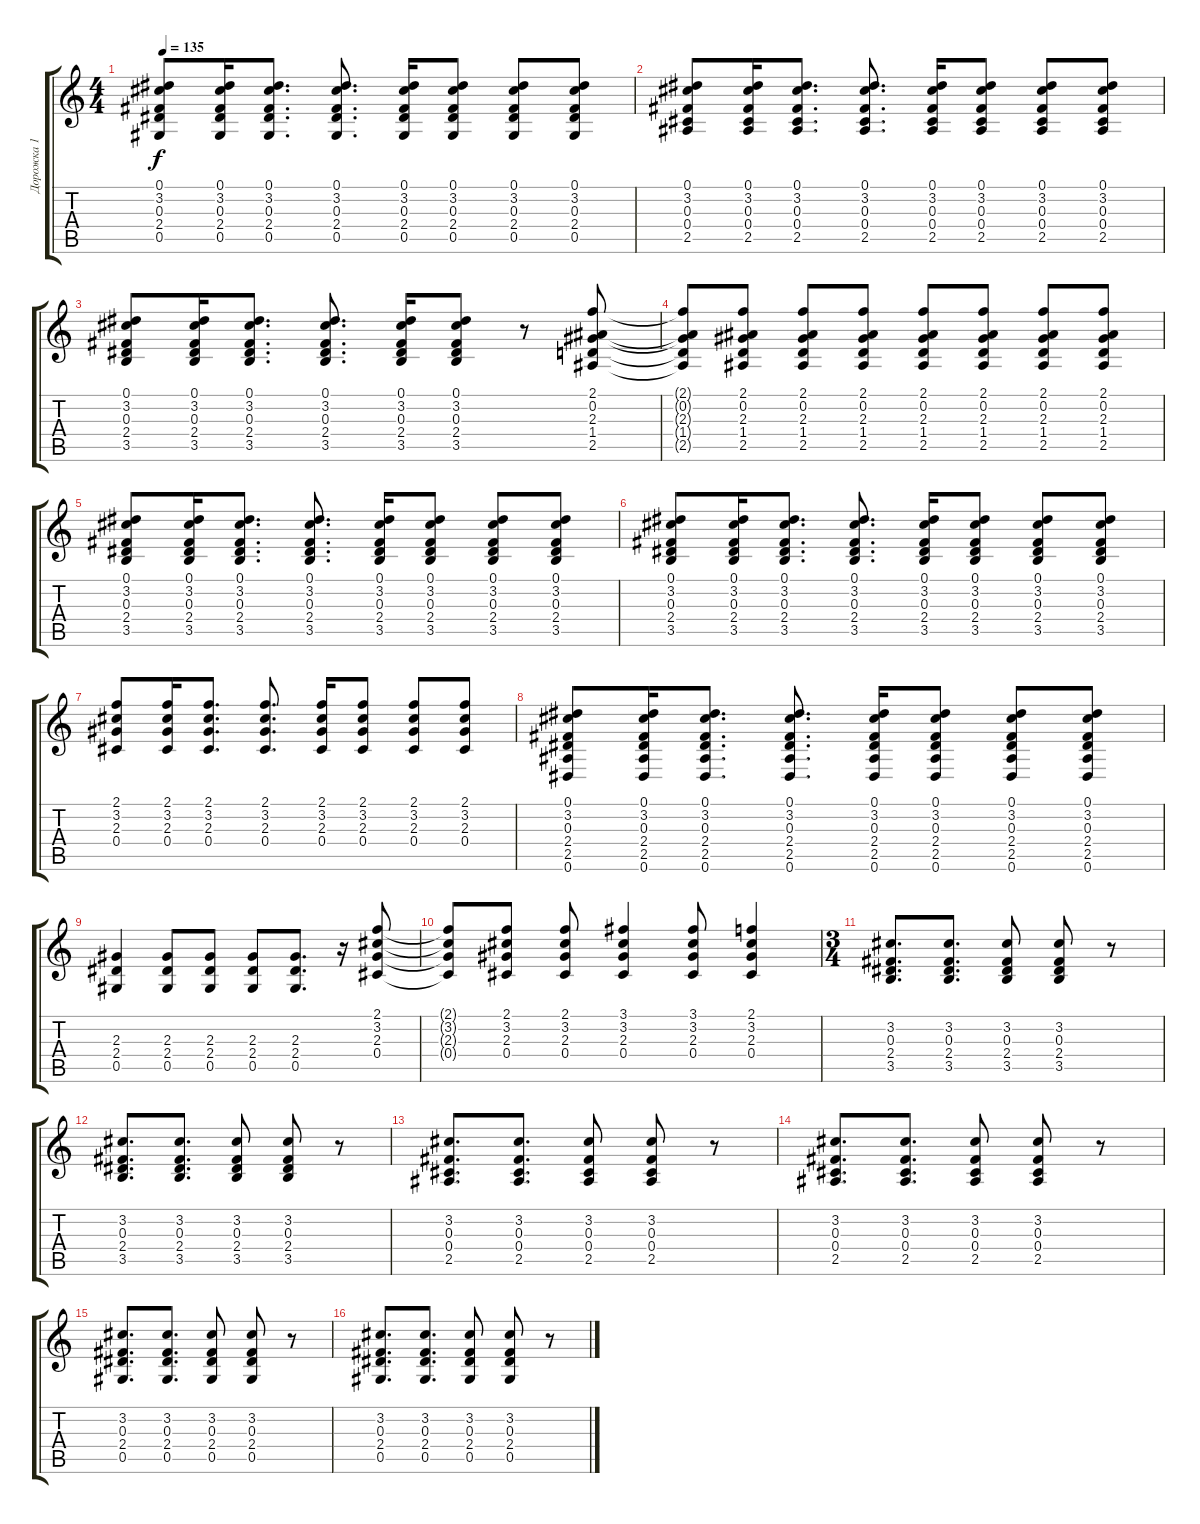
\track ("Дорожка 1" "Дорожка 1") {instrument distortionguitar}
\staff {score tabs}
\tuning (Eb4 Bb3 Gb3 Db3 Ab2 Eb2) {hide}
\ts (4 4)
\tempo 135
\clef g2
\ks c
(0.1 3.2 0.3 2.4 0.5).8{dy f} (0.1 3.2 0.3 2.4 0.5).16 (0.1 3.2 0.3 2.4 0.5).8{d} (0.1 3.2 0.3 2.4 0.5).8{d} (0.1 3.2 0.3 2.4 0.5).16 (0.1 3.2 0.3 2.4 0.5).8 (0.1 3.2 0.3 2.4 0.5).8 (0.1 3.2 0.3 2.4 0.5).8 |
(0.1 3.2 0.3 0.4 2.5).8 (0.1 3.2 0.3 0.4 2.5).16 (0.1 3.2 0.3 0.4 2.5).8{d} (0.1 3.2 0.3 0.4 2.5).8{d} (0.1 3.2 0.3 0.4 2.5).16 (0.1 3.2 0.3 0.4 2.5).8 (0.1 3.2 0.3 0.4 2.5).8 (0.1 3.2 0.3 0.4 2.5).8 |
(0.1 3.2 0.3 2.4 3.5).8 (0.1 3.2 0.3 2.4 3.5).16 (0.1 3.2 0.3 2.4 3.5).8{d} (0.1 3.2 0.3 2.4 3.5).8{d} (0.1 3.2 0.3 2.4 3.5).16 (0.1 3.2 0.3 2.4 3.5).8 r.8 (2.1 0.2 2.3 1.4 2.5).8 |
(2.1{t} 0.2{t} 2.3{t} 1.4{t} 2.5{t}).8 (2.1 0.2 2.3 1.4 2.5).8 (2.1 0.2 2.3 1.4 2.5).8 (2.1 0.2 2.3 1.4 2.5).8 (2.1 0.2 2.3 1.4 2.5).8 (2.1 0.2 2.3 1.4 2.5).8 (2.1 0.2 2.3 1.4 2.5).8 (2.1 0.2 2.3 1.4 2.5).8 |
(0.1 3.2 0.3 2.4 3.5).8 (0.1 3.2 0.3 2.4 3.5).16 (0.1 3.2 0.3 2.4 3.5).8{d} (0.1 3.2 0.3 2.4 3.5).8{d} (0.1 3.2 0.3 2.4 3.5).16 (0.1 3.2 0.3 2.4 3.5).8 (0.1 3.2 0.3 2.4 3.5).8 (0.1 3.2 0.3 2.4 3.5).8 |
(0.1 3.2 0.3 2.4 3.5).8 (0.1 3.2 0.3 2.4 3.5).16 (0.1 3.2 0.3 2.4 3.5).8{d} (0.1 3.2 0.3 2.4 3.5).8{d} (0.1 3.2 0.3 2.4 3.5).16 (0.1 3.2 0.3 2.4 3.5).8 (0.1 3.2 0.3 2.4 3.5).8 (0.1 3.2 0.3 2.4 3.5).8 |
(2.1 3.2 2.3 0.4).8 (2.1 3.2 2.3 0.4).16 (2.1 3.2 2.3 0.4).8{d} (2.1 3.2 2.3 0.4).8{d} (2.1 3.2 2.3 0.4).16 (2.1 3.2 2.3 0.4).8 (2.1 3.2 2.3 0.4).8 (2.1 3.2 2.3 0.4).8 |
(0.1 3.2 0.3 2.4 2.5 0.6).8 (0.1 3.2 0.3 2.4 2.5 0.6).16 (0.1 3.2 0.3 2.4 2.5 0.6).8{d} (0.1 3.2 0.3 2.4 2.5 0.6).8{d} (0.1 3.2 0.3 2.4 2.5 0.6).16 (0.1 3.2 0.3 2.4 2.5 0.6).8 (0.1 3.2 0.3 2.4 2.5 0.6).8 (0.1 3.2 0.3 2.4 2.5 0.6).8 |
(2.3 2.4 0.5).4 (2.3 2.4 0.5).8 (2.3 2.4 0.5).8 (2.3 2.4 0.5).8 (2.3 2.4 0.5).8{d} r.16 (2.1 3.2 2.3 0.4).8 |
(2.1{t} 3.2{t} 2.3{t} 0.4{t}).8 (2.1 3.2 2.3 0.4).8 (2.1 3.2 2.3 0.4).8 (3.1 3.2 2.3 0.4).4 (3.1 3.2 2.3 0.4).8 (2.1 3.2 2.3 0.4).4 |
\ts (3 4)
(3.2 0.3 2.4 3.5).8{d} (3.2 0.3 2.4 3.5).8{d} (3.2 0.3 2.4 3.5).8 (3.2 0.3 2.4 3.5).8 r.8 |
(3.2 0.3 2.4 3.5).8{d} (3.2 0.3 2.4 3.5).8{d} (3.2 0.3 2.4 3.5).8 (3.2 0.3 2.4 3.5).8 r.8 |
(3.2 0.3 0.4 2.5).8{d} (3.2 0.3 0.4 2.5).8{d} (3.2 0.3 0.4 2.5).8 (3.2 0.3 0.4 2.5).8 r.8 |
(3.2 0.3 0.4 2.5).8{d} (3.2 0.3 0.4 2.5).8{d} (3.2 0.3 0.4 2.5).8 (3.2 0.3 0.4 2.5).8 r.8 |
(3.2 0.3 2.4 0.5).8{d} (3.2 0.3 2.4 0.5).8{d} (3.2 0.3 2.4 0.5).8 (3.2 0.3 2.4 0.5).8 r.8 |
(3.2 0.3 2.4 0.5).8{d} (3.2 0.3 2.4 0.5).8{d} (3.2 0.3 2.4 0.5).8 (3.2 0.3 2.4 0.5).8 r.8
